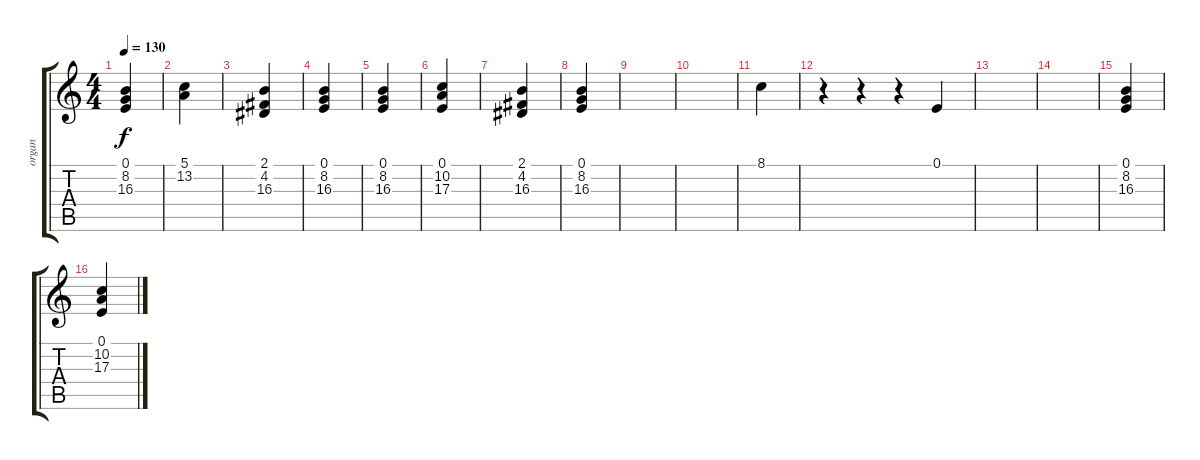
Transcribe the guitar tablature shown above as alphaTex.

\track ("organ" "organ") {instrument drawbarorgan}
\staff {score tabs}
\tuning (E4 B3 G3 D3 A2 E2) {hide}
\ts (4 4)
\tempo 130
\clef g2
\ks c
(0.1 8.2 16.3).4{dy f} |
(5.1 13.2).4 |
(2.1 4.2 16.3).4 |
(0.1 8.2 16.3).4 |
(0.1 8.2 16.3).4 |
(0.1 10.2 17.3).4 |
(2.1 4.2 16.3).4 |
(0.1 8.2 16.3).4 |
|
|
8.1.4 |
r.4 r.4 r.4 0.1.4 |
|
|
(0.1 8.2 16.3).4 |
(0.1 10.2 17.3).4
